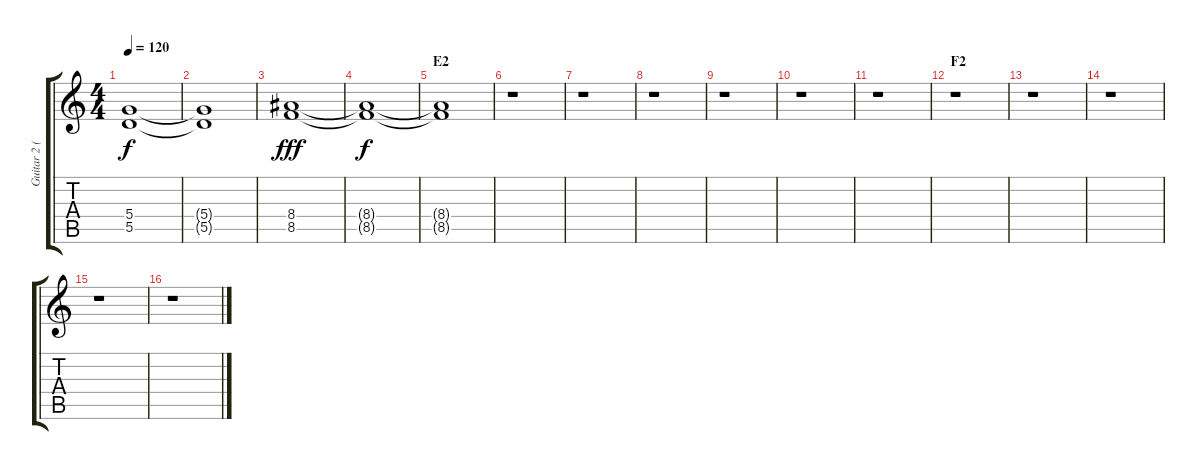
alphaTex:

\track ("Guitar 2 (Ray White)" "Guitar 2 (") {instrument electricguitarclean}
\staff {score tabs}
\tuning (E4 B3 G3 D3 A2 E2) {hide}
\ts (4 4)
\tempo 120
\clef g2
\ks c
(5.4{t} 5.5{t}).1{dy f} |
(5.4{t} 5.5{t}).1 |
(8.4 8.5).1{dy fff} |
(8.4{t} 8.5{t}).1{dy f} |
\section ("" "E2")
(8.4{t} 8.5{t}).1 |
r.1 |
r.1 |
r.1 |
r.1 |
r.1 |
r.1 |
\section ("" "F2")
r.1 |
r.1 |
r.1 |
r.1 |
r.1
